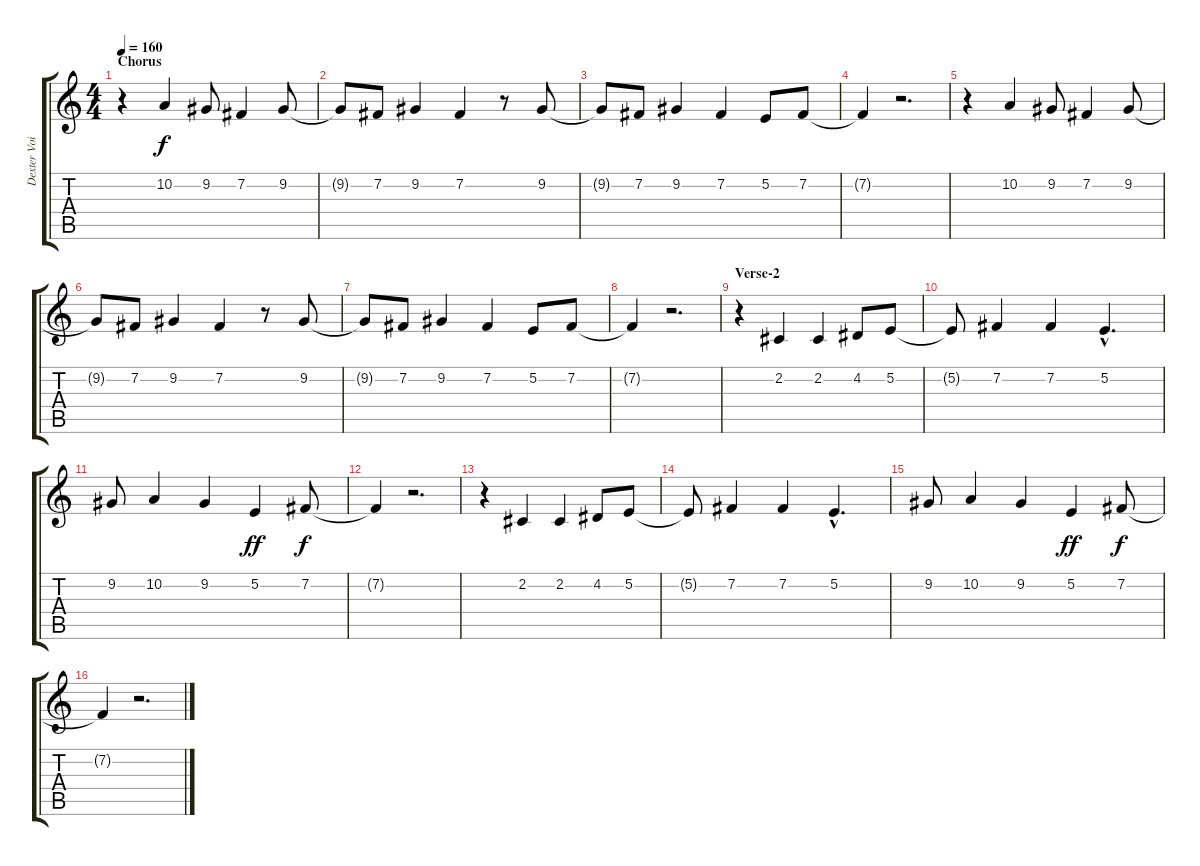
\track ("Dexter Voice" "Dexter Voi") {instrument lead8bassandlead}
\staff {score tabs}
\tuning (E4 B3 G3 D3 A2 E2) {hide}
\ts (4 4)
\section ("" "Chorus")
\tempo 160
\clef g2
\ks c
r.4{dy f} 10.2.4 9.2.8 7.2.4 9.2.8 |
9.2{t}.8 7.2.8 9.2.4 7.2.4 r.8 9.2.8 |
9.2{t}.8 7.2.8 9.2.4 7.2.4 5.2.8 7.2.8 |
7.2{t}.4 r.2{d} |
r.4 10.2.4 9.2.8 7.2.4 9.2.8 |
9.2{t}.8 7.2.8 9.2.4 7.2.4 r.8 9.2.8 |
9.2{t}.8 7.2.8 9.2.4 7.2.4 5.2.8 7.2.8 |
7.2{t}.4 r.2{d} |
\section ("" "Verse-2")
r.4 2.2.4 2.2.4 4.2.8 5.2.8 |
5.2{t}.8 7.2.4 7.2.4 5.2{hac}.4{d} |
9.2.8 10.2.4 9.2.4 5.2.4{dy ff} 7.2.8{dy f} |
7.2{t}.4 r.2{d} |
r.4 2.2.4 2.2.4 4.2.8 5.2.8 |
5.2{t}.8 7.2.4 7.2.4 5.2{hac}.4{d} |
9.2.8 10.2.4 9.2.4 5.2.4{dy ff} 7.2.8{dy f} |
7.2{t}.4 r.2{d}
